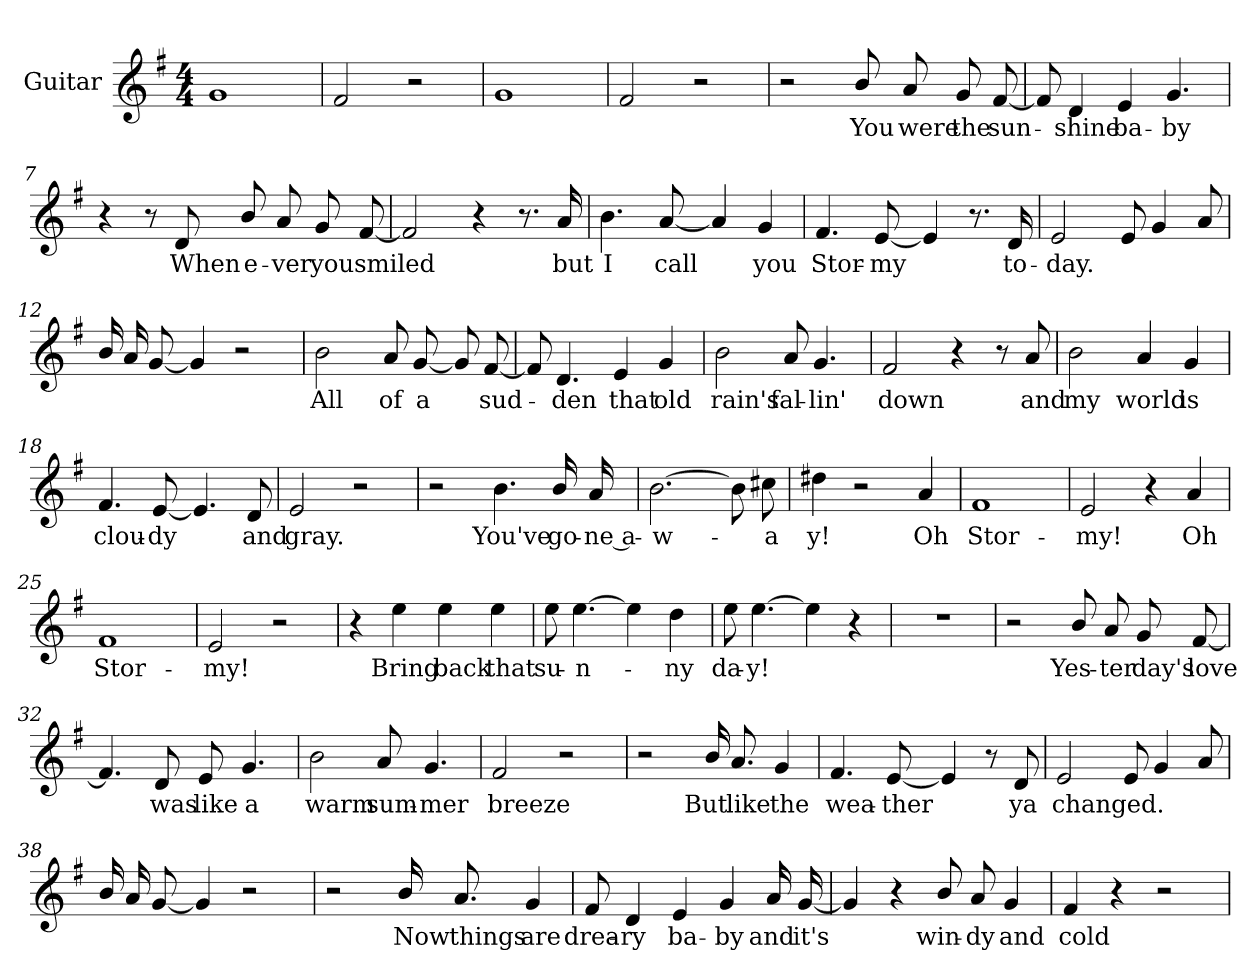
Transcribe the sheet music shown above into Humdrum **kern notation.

**kern	**text
*part1	*part1
*staff1	*staff1
*I"Guitar	*
*I'Guit.	*
*clefG2	*
*k[f#]	*
*M4/4	*
=1	=1
1g	.
=2	=2
2f#/	.
2r	.
=3	=3
1g	.
=4	=4
2f#/	.
2r	.
=5	=5
2r	.
8b/L	You
8a/	were
8g/L	the
[<8f#/	sun-
!!LO:LB:g=z
=6	=6
8f#/]	.
4d/	shine
4e/	ba-
4.g/	by
=7	=7
4r	.
8r	.
8d/	When
8b/L	e-
8a/	ver
8g/L	you
[<8f#/	smiled
=8	=8
2f#/]	.
4r	.
8.r	.
16a/	but
=9	=9
4.b\	I
[<8a/	call
4a/]	.
4g/	you
!!LO:LB:g=z
=10	=10
4.f#/	Stor-
[<8e/	my
4e/]	.
8.r	.
16d/	to-
=11	=11
2e/	day.
8e/	.
4g/	.
8a/	.
=12	=12
16b/LL	.
16a/J	.
[<8g/	.
4g/]	.
2r	.
=13	=13
2b\	All
8a/L	of
[<8g/	a
8g/L]	.
[<8f#/	sud-
!!LO:LB:g=z
=14	=14
8f#/]	.
4.d/	den
4e/	that
4g/	old
=15	=15
2b\	rain's
8a/	fal-
4.g/	lin'
=16	=16
2f#/	down
4r	.
8r	.
8a/	and
=17	=17
2b\	my
4a/	world
4g/	is
=18	=18
4.f#/	clou-
[<8e/	dy
4.e/]	.
8d/	and
!!LO:LB:g=z
=19	=19
2e/	gray.
2r	.
=20	=20
2r	.
4.b\	You've
16b/LL	go-
16a/J	ne a-
=21	=21
[>2.b\	w-
8b\L]	.
8cc#X\	a
=22	=22
4dd#X\	y!
2r	.
4a/	Oh
=23	=23
1f#	Stor-
!!LO:LB:g=z
=24	=24
2e/	my!
4r	.
4a/	Oh
=25	=25
1f#	Stor-
=26	=26
2e/	my!
2r	.
=27	=27
4r	.
4ee\	Bring
4ee\	back
4ee\	that
=28	=28
8ee\	su-
[>4.ee\	n-
4ee\]	.
4dd\	ny
!!LO:LB:g=z
=29	=29
8ee\	da-
[>4.ee\	y!
4ee\]	.
4r	.
=30	=30
1r	.
=31	=31
2r	.
8b/L	Yes-
8a/	ter
8g/L	day's
[<8f#/	love
=32	=32
4.f#/]	.
8d/	was
8e/	like
4.g/	a
!!LO:LB:g=z
=33	=33
2b\	warm
8a/	sum-
4.g/	mer
=34	=34
2f#/	breeze
2r	.
=35	=35
2r	.
16b/LL	But
8.a/	like
4g/	the
=36	=36
4.f#/	wea-
[<8e/	ther
4e/]	.
8r	.
8d/	ya
!!LO:LB:g=z
=37	=37
2e/	changed.
8e/	.
4g/	.
8a/	.
=38	=38
16b/LL	.
16a/J	.
[<8g/	.
4g/]	.
2r	.
=39	=39
2r	.
16b/LL	Now
8.a/	things
4g/	are
=40	=40
8f#/	drea-
4d/	ry
4e/	ba-
4g/	by
16a/LL	and
[<16g/J	it's
!!LO:LB:g=z
=41	=41
4g/]	.
4r	.
8b/L	win-
8a/	dy
4g/	and
=42	=42
4f#/	cold
4r	.
2r	.
=	=
*-	*-
